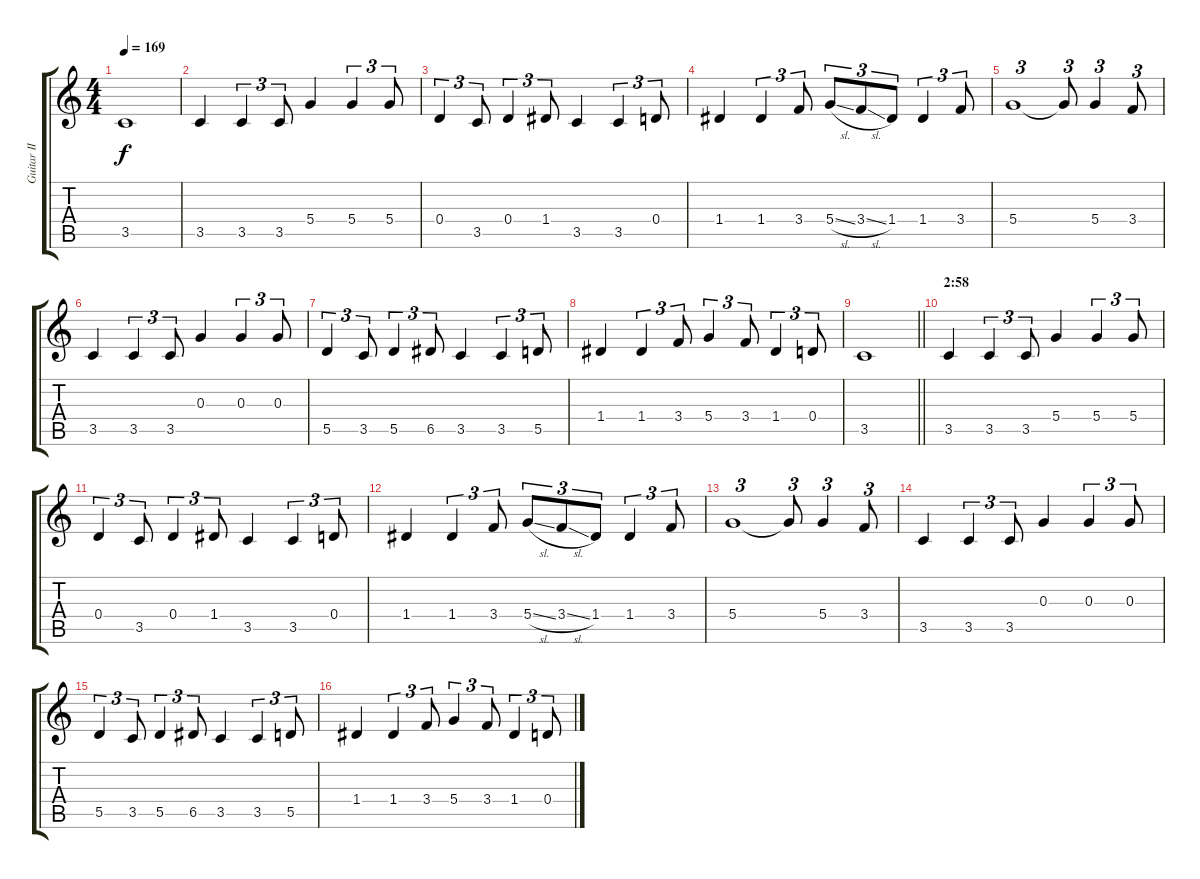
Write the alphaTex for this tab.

\track ("Guitar II" "Guitar II") {instrument distortionguitar}
\staff {score tabs}
\tuning (E4 B3 G3 D3 A2 E2) {hide}
\ts (4 4)
\tempo 169
\clef g2
\ks c
3.5.1{dy f} |
3.5.4 3.5.4{tu (3 2)} 3.5.8{tu (3 2)} 5.4.4 5.4.4{tu (3 2)} 5.4.8{tu (3 2)} |
0.4.4{tu (3 2)} 3.5.8{tu (3 2)} 0.4.4{tu (3 2)} 1.4.8{tu (3 2)} 3.5.4 3.5.4{tu (3 2)} 0.4.8{tu (3 2)} |
1.4.4 1.4.4{tu (3 2)} 3.4.8{tu (3 2)} 5.4{sl}.8{tu (3 2)} 3.4{sl}.8{tu (3 2)} 1.4.8{tu (3 2)} 1.4.4{tu (3 2)} 3.4.8{tu (3 2)} |
5.4.1{tu (3 2)} 5.4{t}.8{tu (3 2)} 5.4.4{tu (3 2)} 3.4.8{tu (3 2)} |
3.5.4 3.5.4{tu (3 2)} 3.5.8{tu (3 2)} 0.3.4 0.3.4{tu (3 2)} 0.3.8{tu (3 2)} |
5.5.4{tu (3 2)} 3.5.8{tu (3 2)} 5.5.4{tu (3 2)} 6.5.8{tu (3 2)} 3.5.4 3.5.4{tu (3 2)} 5.5.8{tu (3 2)} |
1.4.4 1.4.4{tu (3 2)} 3.4.8{tu (3 2)} 5.4.4{tu (3 2)} 3.4.8{tu (3 2)} 1.4.4{tu (3 2)} 0.4.8{tu (3 2)} |
\barLineRight lightlight
3.5.1 |
\section ("" "2:58")
3.5.4 3.5.4{tu (3 2)} 3.5.8{tu (3 2)} 5.4.4 5.4.4{tu (3 2)} 5.4.8{tu (3 2)} |
0.4.4{tu (3 2)} 3.5.8{tu (3 2)} 0.4.4{tu (3 2)} 1.4.8{tu (3 2)} 3.5.4 3.5.4{tu (3 2)} 0.4.8{tu (3 2)} |
1.4.4 1.4.4{tu (3 2)} 3.4.8{tu (3 2)} 5.4{sl}.8{tu (3 2)} 3.4{sl}.8{tu (3 2)} 1.4.8{tu (3 2)} 1.4.4{tu (3 2)} 3.4.8{tu (3 2)} |
5.4.1{tu (3 2)} 5.4{t}.8{tu (3 2)} 5.4.4{tu (3 2)} 3.4.8{tu (3 2)} |
3.5.4 3.5.4{tu (3 2)} 3.5.8{tu (3 2)} 0.3.4 0.3.4{tu (3 2)} 0.3.8{tu (3 2)} |
5.5.4{tu (3 2)} 3.5.8{tu (3 2)} 5.5.4{tu (3 2)} 6.5.8{tu (3 2)} 3.5.4 3.5.4{tu (3 2)} 5.5.8{tu (3 2)} |
1.4.4 1.4.4{tu (3 2)} 3.4.8{tu (3 2)} 5.4.4{tu (3 2)} 3.4.8{tu (3 2)} 1.4.4{tu (3 2)} 0.4.8{tu (3 2)}
